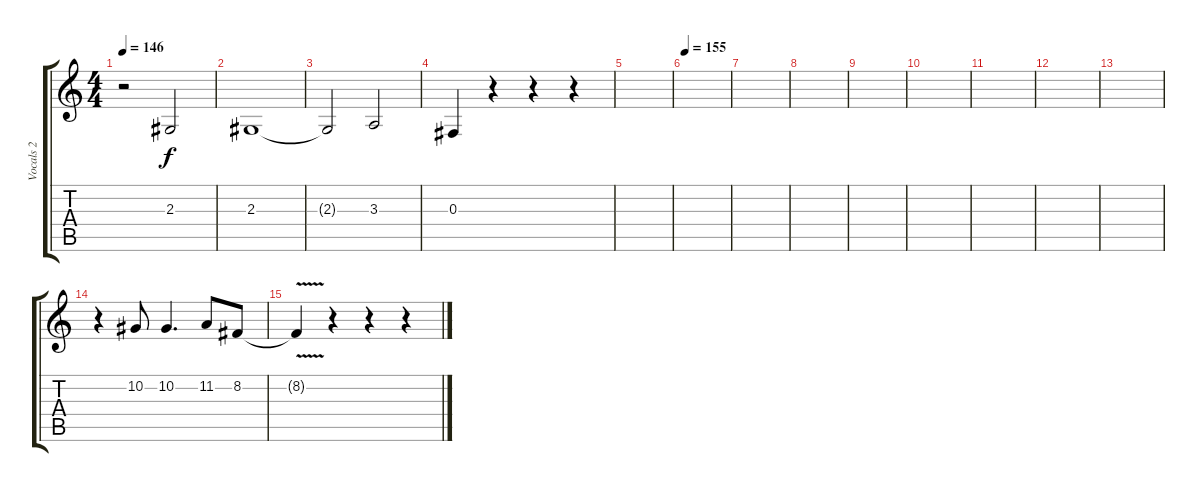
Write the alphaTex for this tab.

\track ("Vocals 2" "Vocals 2") {instrument frenchhorn}
\staff {score tabs}
\tuning (Eb4 Bb3 Gb3 Db3 Ab2 Db2) {hide}
\ts (4 4)
\tempo 146
\clef g2
\ks c
r.2{dy f} 2.3{t}.2 |
2.3.1 |
2.3{t}.2 3.3.2 |
0.3.4 r.4 r.4 r.4 |
|
\tempo 155
|
|
|
|
|
|
|
|
r.4 10.2.8 10.2.4{d} 11.2.8 8.2.8 |
8.2{v t}.4 r.4 r.4 r.4
